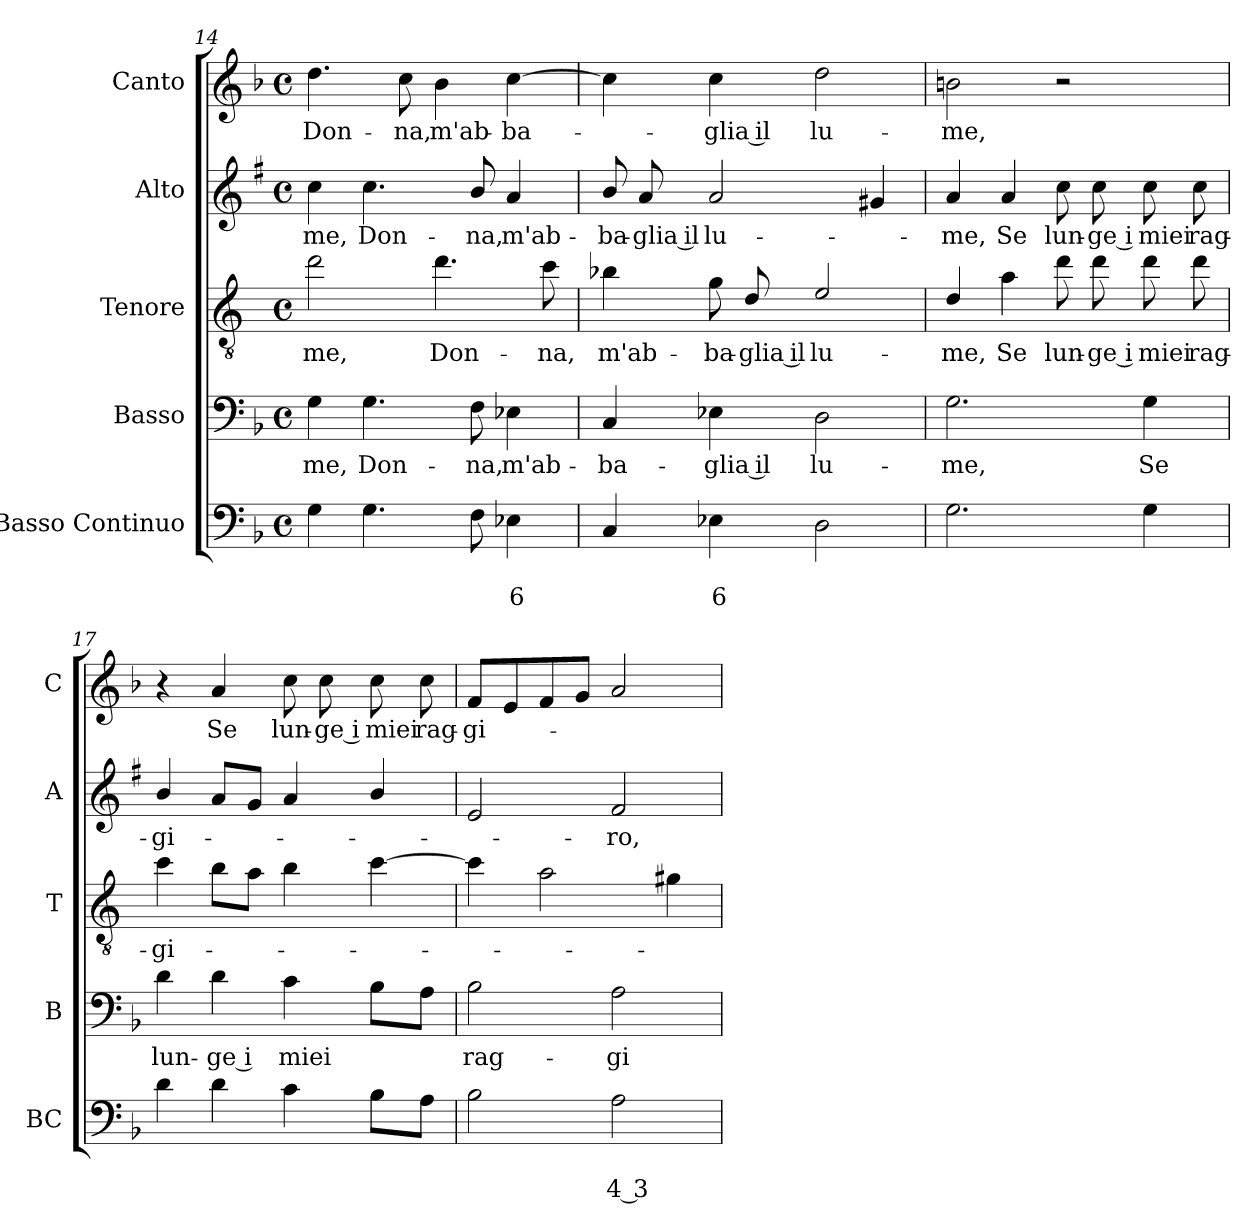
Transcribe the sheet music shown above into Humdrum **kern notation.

**kern	**text	**text	**kern	**text	**kern	**text	**kern	**text	**kern	**text
*part5	*part5	*part5	*part4	*part4	*part3	*part3	*part2	*part2	*part1	*part1
*staff5	*staff5	*staff5	*staff4	*staff4	*staff3	*staff3	*staff2	*staff2	*staff1	*staff1
*I"Basso Continuo	*	*	*I"Basso	*	*I"Tenore	*	*I"Alto	*	*I"Canto	*
*I'BC	*	*	*I'B	*	*I'T	*	*I'A	*	*I'C	*
*clefF4	*	*	*clefF4	*	*clefGv2	*	*clefG2	*	*clefG2	*
*	*	*	*	*	*ITrd4c7	*	*ITrd1c2	*	*	*
*k[b-]	*	*	*k[b-]	*	*k[b-]	*	*k[b-]	*	*k[b-]	*
*F:	*	*	*F:	*	*F:	*	*F:	*	*F:	*
*M4/4	*	*	*M4/4	*	*M4/4	*	*M4/4	*	*M4/4	*
*met(c)	*	*	*met(c)	*	*met(c)	*	*met(c)	*	*met(c)	*
=14	=14	=14	=14	=14	=14	=14	=14	=14	=14	=14
!	!	!	!	!LO:LY:b	!	!	!	!	!	!
!	!	!	!	!	!	!LO:LY:b	!	!	!	!
!	!	!	!	!	!	!	!	!LO:LY:b	!	!
!	!	!	!	!	!	!	!	!	!	!LO:LY:b
4G\	.	.	4G\	-me,	2g\	-me,	4b-\	-me,	4.dd\	Don-
!	!	!	!	!LO:LY:b	!	!	!	!	!	!
!	!	!	!	!	!	!	!	!LO:LY:b	!	!
4.G\	.	.	4.G\	Don-	.	.	4.b-\	Don-	.	.
!	!	!	!	!	!	!	!	!	!	!LO:LY:b
.	.	.	.	.	.	.	.	.	8cc\	-na,
!	!	!	!	!	!	!LO:LY:b	!	!	!	!
!	!	!	!	!	!	!	!	!	!	!LO:LY:b
.	.	.	.	.	4.g\	Don-	.	.	4b-\	m'ab-
!	!	!	!	!LO:LY:b	!	!	!	!	!	!
!	!	!	!	!	!	!	!	!LO:LY:b	!	!
8F\	.	.	8F\	-na,	.	.	8a/	-na,	.	.
!	!	!LO:LY:b	!	!	!	!	!	!	!	!
!	!	!	!	!LO:LY:b	!	!	!	!	!	!
!	!	!	!	!	!	!	!	!LO:LY:b	!	!
!	!	!	!	!	!	!	!	!	!	!LO:LY:b
4E-X\	.	6	4E-X\	m'ab-	.	.	4g/	m'ab-	[4cc\	-ba-
!	!	!	!	!	!	!LO:LY:b	!	!	!	!
.	.	.	.	.	8f\	-na,	.	.	.	.
=15	=15	=15	=15	=15	=15	=15	=15	=15	=15	=15
!	!	!	!	!LO:LY:b	!	!	!	!	!	!
!	!	!	!	!	!	!LO:LY:b	!	!	!	!
!	!	!	!	!	!	!	!	!LO:LY:b	!	!
4C/	.	.	4C/	-ba-	4e-X\	m'ab-	8a/	-ba-	4cc\]	.
!	!	!	!	!	!	!	!	!LO:LY:b	!	!
.	.	.	.	.	.	.	8g/	-glia il	.	.
!	!	!LO:LY:b	!	!	!	!	!	!	!	!
!	!	!	!	!LO:LY:b	!	!	!	!	!	!
!	!	!	!	!	!	!LO:LY:b	!	!	!	!
!	!	!	!	!	!	!	!	!LO:LY:b	!	!
!	!	!	!	!	!	!	!	!	!	!LO:LY:b
4E-X\	.	6	4E-X\	-glia il	8c\	-ba-	2g/	lu-	4cc\	-glia il
!	!	!	!	!	!	!LO:LY:b	!	!	!	!
.	.	.	.	.	8G/	-glia il	.	.	.	.
!	!	!	!	!LO:LY:b	!	!	!	!	!	!
!	!	!	!	!	!	!LO:LY:b	!	!	!	!
!	!	!	!	!	!	!	!	!	!	!LO:LY:b
2D\	.	.	2D\	lu-	2A/	lu-	.	.	2dd\	lu-
.	.	.	.	.	.	.	4f#X/	.	.	.
=16	=16	=16	=16	=16	=16	=16	=16	=16	=16	=16
!	!	!	!	!LO:LY:b	!	!	!	!	!	!
!	!	!	!	!	!	!LO:LY:b	!	!	!	!
!	!	!	!	!	!	!	!	!LO:LY:b	!	!
!	!	!	!	!	!	!	!	!	!	!LO:LY:b
2.G\	.	.	2.G\	-me,	4G/	-me,	4g/	-me,	2bn\	-me,
!	!	!	!	!	!	!LO:LY:b	!	!	!	!
!	!	!	!	!	!	!	!	!LO:LY:b	!	!
.	.	.	.	.	4d\	Se	4g/	Se	.	.
!	!	!	!	!	!	!LO:LY:b	!	!	!	!
!	!	!	!	!	!	!	!	!LO:LY:b	!	!
.	.	.	.	.	8g\	lun-	8b-\	lun-	2r	.
!	!	!	!	!	!	!LO:LY:b	!	!	!	!
!	!	!	!	!	!	!	!	!LO:LY:b	!	!
.	.	.	.	.	8g\	-ge i	8b-\	-ge i	.	.
!	!	!	!	!LO:LY:b	!	!	!	!	!	!
!	!	!	!	!	!	!LO:LY:b	!	!	!	!
!	!	!	!	!	!	!	!	!LO:LY:b	!	!
4G\	.	.	4G\	Se	8g\	miei	8b-\	miei	.	.
!	!	!	!	!	!	!LO:LY:b	!	!	!	!
!	!	!	!	!	!	!	!	!LO:LY:b	!	!
.	.	.	.	.	8g\	rag-	8b-\	rag-	.	.
!!LO:LB:g=z
=17	=17	=17	=17	=17	=17	=17	=17	=17	=17	=17
!	!	!	!	!LO:LY:b	!	!	!	!	!	!
!	!	!	!	!	!	!LO:LY:b	!	!	!	!
!	!	!	!	!	!	!	!	!LO:LY:b	!	!
4d\	.	.	4d\	lun-	4f\	-gi-	4a/	-gi-	4r	.
!	!	!	!	!LO:LY:b	!	!	!	!	!	!
!	!	!	!	!	!	!	!	!	!	!LO:LY:b
4d\	.	.	4d\	-ge i	8e\L	.	8g/L	.	4a/	Se
.	.	.	.	.	8d\J	.	8f/J	.	.	.
!	!	!	!	!LO:LY:b	!	!	!	!	!	!
!	!	!	!	!	!	!	!	!	!	!LO:LY:b
4c\	.	.	4c\	miei	4e\	.	4g/	.	8cc\	lun-
!	!	!	!	!	!	!	!	!	!	!LO:LY:b
.	.	.	.	.	.	.	.	.	8cc\	-ge i
!	!	!	!	!	!	!	!	!	!	!LO:LY:b
8B-\L	.	.	8B-\L	.	[4f\	.	4a/	.	8cc\	miei
!	!	!	!	!	!	!	!	!	!	!LO:LY:b
8A\J	.	.	8A\J	.	.	.	.	.	8cc\	rag-
=18	=18	=18	=18	=18	=18	=18	=18	=18	=18	=18
!	!	!	!	!LO:LY:b	!	!	!	!	!	!
!	!	!	!	!	!	!	!	!	!	!LO:LY:b
2B-\	.	.	2B-\	rag-	4f\]	.	2d/	.	8f/L	-gi-
.	.	.	.	.	.	.	.	.	8e/	.
.	.	.	.	.	2d\	.	.	.	8f/	.
.	.	.	.	.	.	.	.	.	8g/J	.
!	!	!LO:LY:b	!	!	!	!	!	!	!	!
!	!	!	!	!LO:LY:b	!	!	!	!	!	!
!	!	!	!	!	!	!	!	!LO:LY:b	!	!
2A\	.	4 3	2A\	-gi-	.	.	2e/	-ro,	2a/	.
.	.	.	.	.	4c#X\	.	.	.	.	.
=	=	=	=	=	=	=	=	=	=	=
*-	*-	*-	*-	*-	*-	*-	*-	*-	*-	*-
